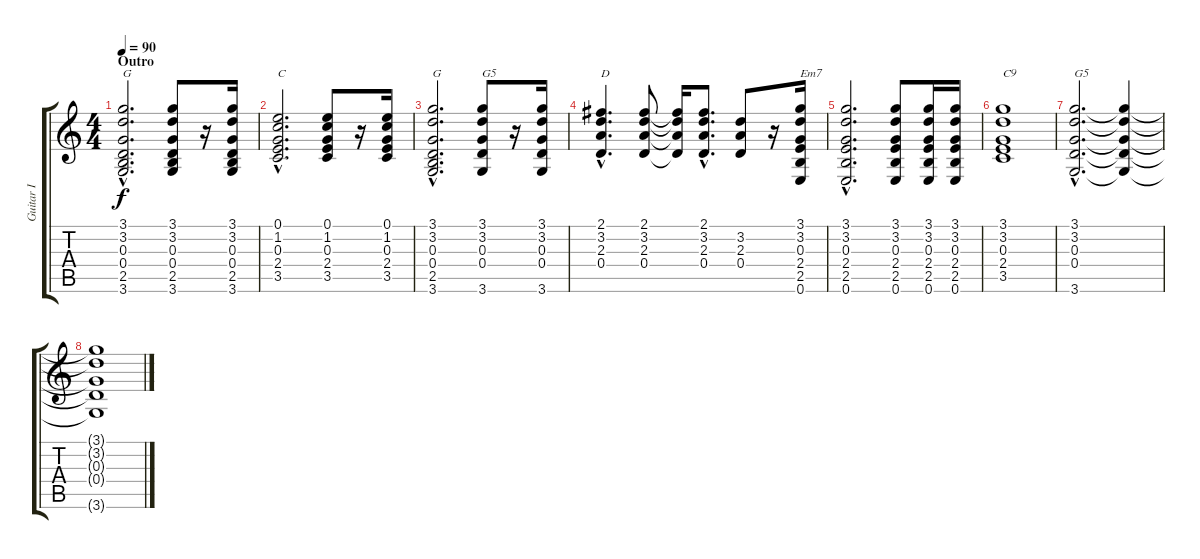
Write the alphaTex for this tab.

\track ("Guitar I" "Guitar I") {instrument acousticguitarsteel}
\staff {score tabs}
\tuning (E4 B3 G3 D3 A2 E2) {hide}
\ts (4 4)
\section ("" "Outro")
\tempo 90
\clef g2
\ks c
(3.1{hac} 3.2{hac} 0.3{hac} 0.4{hac} 2.5{hac} 3.6{hac}).2{d txt "G" dy f} (3.1 3.2 0.3 0.4 2.5 3.6).8 r.16 (3.1 3.2 0.3 0.4 2.5 3.6).16 |
(0.1{hac} 1.2{hac} 0.3{hac} 2.4{hac} 3.5{hac}).2{d txt "C"} (0.1 1.2 0.3 2.4 3.5).8 r.16 (0.1 1.2 0.3 2.4 3.5).16 |
(3.1{hac} 3.2{hac} 0.3{hac} 0.4{hac} 2.5{hac} 3.6{hac}).2{d txt "G"} (3.1 3.2 0.3 0.4 3.6).8{txt "G5"} r.16 (3.1 3.2 0.3 0.4 3.6).16 |
(2.1{hac} 3.2{hac} 2.3{hac} 0.4{hac}).4{d txt "D"} (2.1 3.2 2.3 0.4).8 (2.1{t} 3.2{t} 2.3{t} 0.4{t}).16 (2.1{hac} 3.2{hac} 2.3{hac} 0.4{hac}).8{d} (3.2 2.3 0.4).8 r.16 (3.1 3.2 0.3 2.4 2.5 0.6).16{txt "Em7"} |
(3.1{hac} 3.2{hac} 0.3{hac} 2.4{hac} 2.5{hac} 0.6{hac}).2{d} (3.1 3.2 0.3 2.4 2.5 0.6).8 (3.1 3.2 0.3 2.4 2.5 0.6).16 (3.1 3.2 0.3 2.4 2.5 0.6).16 |
(3.1 3.2 0.3 2.4 3.5).1{txt "C9"} |
(3.1{hac} 3.2{hac} 0.3{hac} 0.4{hac} 3.6{hac}).2{d txt "G5"} (3.1{t} 3.2{t} 0.3{t} 0.4{t} 3.6{t}).4 |
(3.1{t} 3.2{t} 0.3{t} 0.4{t} 3.6{t}).1
